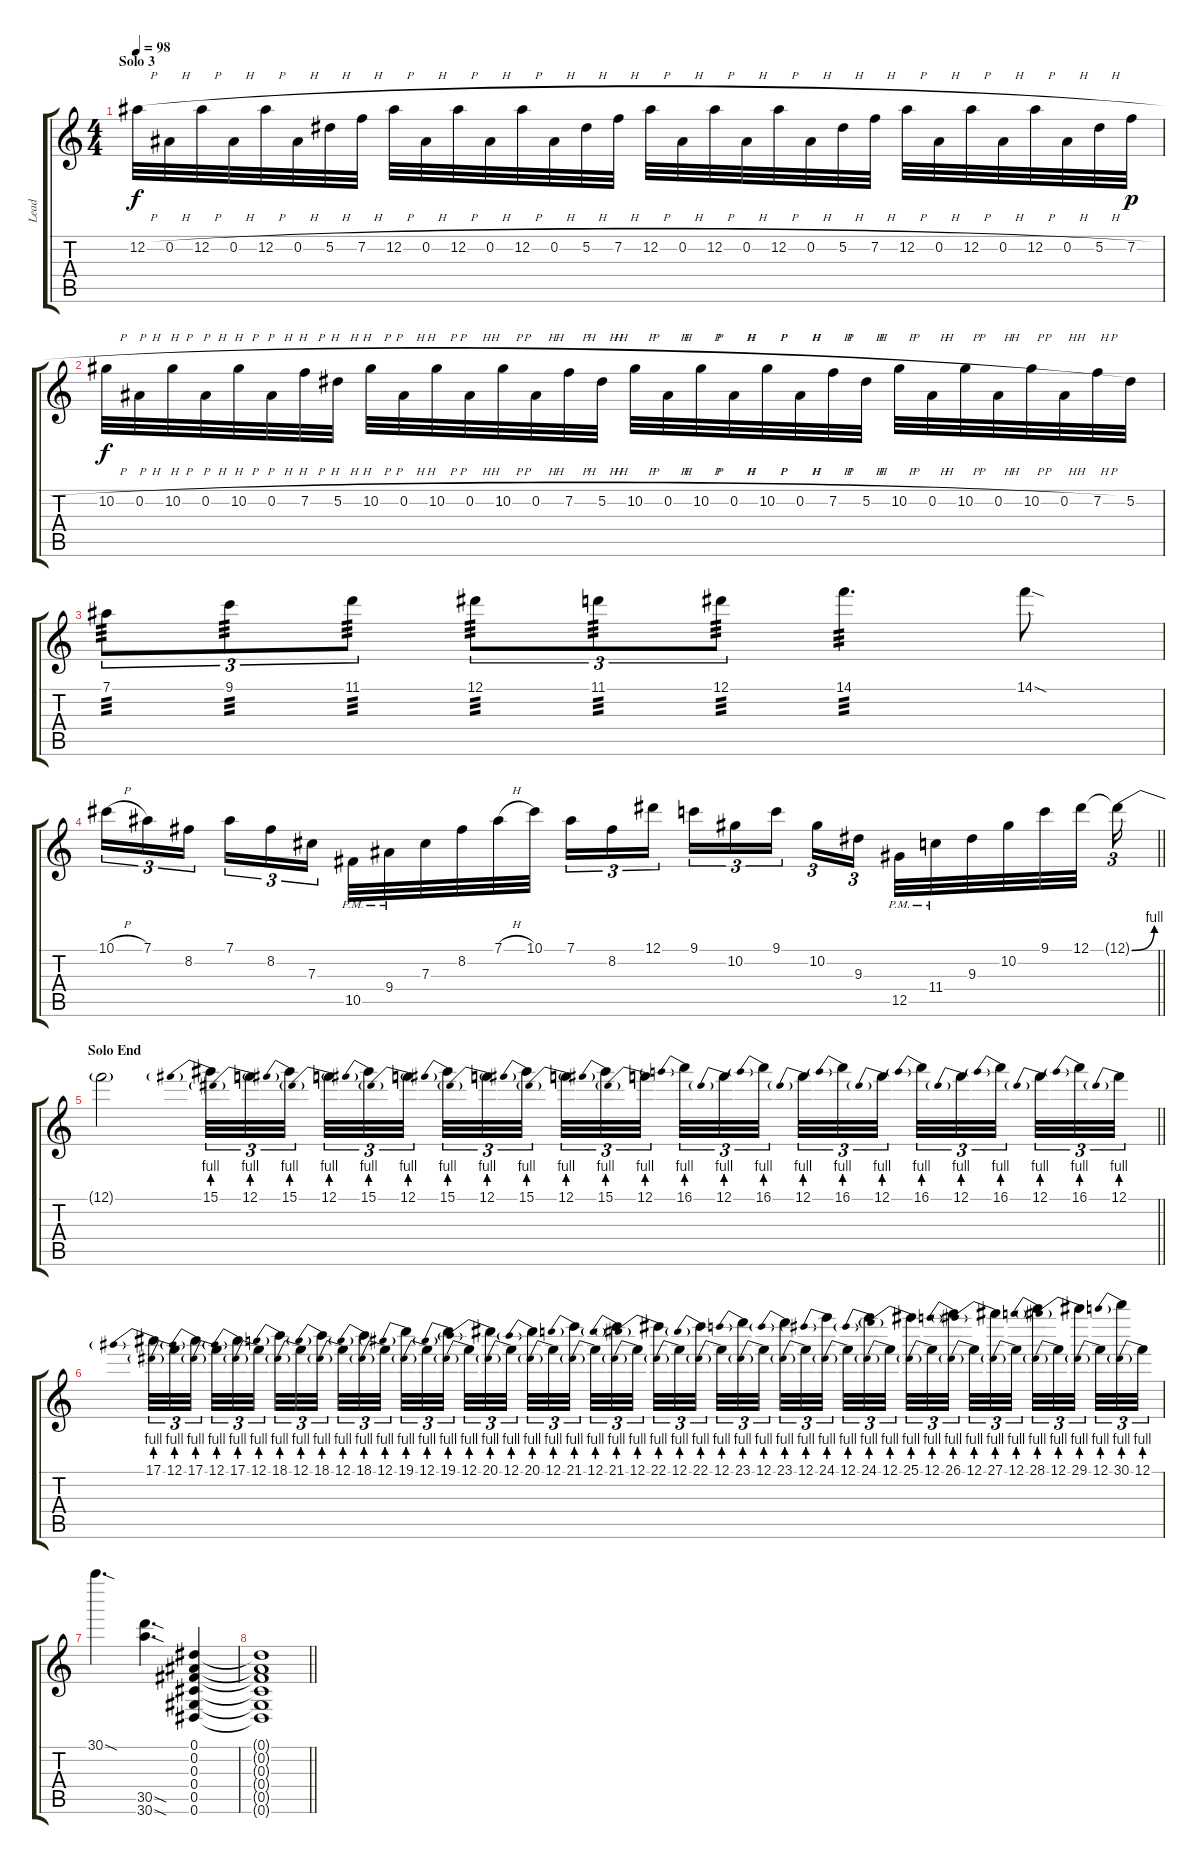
\track ("Lead" "Lead") {instrument distortionguitar}
\staff {score tabs}
\tuning (Eb4 Bb3 Gb3 Db3 Ab2 Eb2) {hide}
\ts (4 4)
\section ("" "Solo 3")
\tempo 98
\clef g2
\ks c
12.2{h}.32{dy f} 0.2{h}.32 12.2{h}.32 0.2{h}.32 12.2{h}.32 0.2{h}.32 5.2{h}.32 7.2{h}.32 12.2{h}.32 0.2{h}.32 12.2{h}.32 0.2{h}.32 12.2{h}.32 0.2{h}.32 5.2{h}.32 7.2{h}.32 12.2{h}.32 0.2{h}.32 12.2{h}.32 0.2{h}.32 12.2{h}.32 0.2{h}.32 5.2{h}.32 7.2{h}.32 12.2{h}.32 0.2{h}.32 12.2{h}.32 0.2{h}.32 12.2{h}.32 0.2{h}.32 5.2{h}.32 7.2{h}.32{dy p} |
10.2{h}.32{dy f} 0.2{h}.32 10.2{h}.32 0.2{h}.32 10.2{h}.32 0.2{h}.32 7.2{h}.32 5.2{h}.32 10.2{h}.32 0.2{h}.32 10.2{h}.32 0.2{h}.32 10.2{h}.32 0.2{h}.32 7.2{h}.32 5.2{h}.32 10.2{h}.32 0.2{h}.32 10.2{h}.32 0.2{h}.32 10.2{h}.32 0.2{h}.32 7.2{h}.32 5.2{h}.32 10.2{h}.32 0.2{h}.32 10.2{h}.32 0.2{h}.32 10.2{h}.32 0.2{h}.32 7.2{h}.32 5.2.32 |
7.1.8{tu (3 2) tp 3} 9.1.8{tu (3 2) tp 3} 11.1.8{tu (3 2) tp 3} 12.1.8{tu (3 2) tp 3} 11.1.8{tu (3 2) tp 3} 12.1.8{tu (3 2) tp 3} 14.1.4{d tp 3} 14.1{sod}.8 |
\barLineRight lightlight
10.1{h}.16{tu (3 2)} 7.1.16{tu (3 2)} 8.2.16{tu (3 2) beam splitsecondary} 7.1.16{tu (3 2)} 8.2.16{tu (3 2)} 7.3.16{tu (3 2)} 10.5{pm}.32 9.4{pm}.32 7.3.32 8.2.32 7.1{h}.32 10.1.32{beam splitsecondary} 7.1.16{tu (3 2)} 8.2.16{tu (3 2)} 12.1.16{tu (3 2) beam splitsecondary} 9.1.16{tu (3 2)} 10.2.16{tu (3 2)} 9.1.16{tu (3 2) beam splitsecondary} 10.2.16{tu (3 2)} 9.3.16{tu (3 2)} 12.5{pm}.32 11.4{pm}.32 9.3.32 10.2.32 9.1.32 12.1.32{beam splitsecondary} 12.1{be (bend 0 0 60 4) t}.16{tu (3 2)} |
\section ("" "Solo End")
\barLineRight lightlight
12.1{t}.2 15.1{be (prebend 0 4 60 4)}.32{tu (3 2)} 12.1{be (prebend 0 4 60 4)}.32{tu (3 2)} 15.1{be (prebend 0 4 60 4)}.32{tu (3 2) beam splitsecondary} 12.1{be (prebend 0 4 60 4)}.32{tu (3 2)} 15.1{be (prebend 0 4 60 4)}.32{tu (3 2)} 12.1{be (prebend 0 4 60 4)}.32{tu (3 2) beam splitsecondary} 15.1{be (prebend 0 4 60 4)}.32{tu (3 2)} 12.1{be (prebend 0 4 60 4)}.32{tu (3 2)} 15.1{be (prebend 0 4 60 4)}.32{tu (3 2) beam splitsecondary} 12.1{be (prebend 0 4 60 4)}.32{tu (3 2)} 15.1{be (prebend 0 4 60 4)}.32{tu (3 2)} 12.1{be (prebend 0 4 60 4)}.32{tu (3 2)} 16.1{be (prebend 0 4 60 4)}.32{tu (3 2)} 12.1{be (prebend 0 4 60 4)}.32{tu (3 2)} 16.1{be (prebend 0 4 60 4)}.32{tu (3 2) beam splitsecondary} 12.1{be (prebend 0 4 60 4)}.32{tu (3 2)} 16.1{be (prebend 0 4 60 4)}.32{tu (3 2)} 12.1{be (prebend 0 4 60 4)}.32{tu (3 2) beam splitsecondary} 16.1{be (prebend 0 4 60 4)}.32{tu (3 2)} 12.1{be (prebend 0 4 60 4)}.32{tu (3 2)} 16.1{be (prebend 0 4 60 4)}.32{tu (3 2) beam splitsecondary} 12.1{be (prebend 0 4 60 4)}.32{tu (3 2)} 16.1{be (prebend 0 4 60 4)}.32{tu (3 2)} 12.1{be (prebend 0 4 60 4)}.32{tu (3 2)} |
17.1{be (prebend 0 4 60 4)}.32{tu (3 2)} 12.1{be (prebend 0 4 60 4)}.32{tu (3 2)} 17.1{be (prebend 0 4 60 4)}.32{tu (3 2) beam splitsecondary} 12.1{be (prebend 0 4 60 4)}.32{tu (3 2)} 17.1{be (prebend 0 4 60 4)}.32{tu (3 2)} 12.1{be (prebend 0 4 60 4)}.32{tu (3 2) beam splitsecondary} 18.1{be (prebend 0 4 60 4)}.32{tu (3 2)} 12.1{be (prebend 0 4 60 4)}.32{tu (3 2)} 18.1{be (prebend 0 4 60 4)}.32{tu (3 2) beam splitsecondary} 12.1{be (prebend 0 4 60 4)}.32{tu (3 2)} 18.1{be (prebend 0 4 60 4)}.32{tu (3 2)} 12.1{be (prebend 0 4 60 4)}.32{tu (3 2)} 19.1{be (prebend 0 4 60 4)}.32{tu (3 2)} 12.1{be (prebend 0 4 60 4)}.32{tu (3 2)} 19.1{be (prebend 0 4 60 4)}.32{tu (3 2) beam splitsecondary} 12.1{be (prebend 0 4 60 4)}.32{tu (3 2)} 20.1{be (prebend 0 4 60 4)}.32{tu (3 2)} 12.1{be (prebend 0 4 60 4)}.32{tu (3 2) beam splitsecondary} 20.1{be (prebend 0 4 60 4)}.32{tu (3 2)} 12.1{be (prebend 0 4 60 4)}.32{tu (3 2)} 21.1{be (prebend 0 4 60 4)}.32{tu (3 2) beam splitsecondary} 12.1{be (prebend 0 4 60 4)}.32{tu (3 2)} 21.1{be (prebend 0 4 60 4)}.32{tu (3 2)} 12.1{be (prebend 0 4 60 4)}.32{tu (3 2)} 22.1{be (prebend 0 4 60 4)}.32{tu (3 2)} 12.1{be (prebend 0 4 60 4)}.32{tu (3 2)} 22.1{be (prebend 0 4 60 4)}.32{tu (3 2) beam splitsecondary} 12.1{be (prebend 0 4 60 4)}.32{tu (3 2)} 23.1{be (prebend 0 4 60 4)}.32{tu (3 2)} 12.1{be (prebend 0 4 60 4)}.32{tu (3 2) beam splitsecondary} 23.1{be (prebend 0 4 60 4)}.32{tu (3 2)} 12.1{be (prebend 0 4 60 4)}.32{tu (3 2)} 24.1{be (prebend 0 4 60 4)}.32{tu (3 2) beam splitsecondary} 12.1{be (prebend 0 4 60 4)}.32{tu (3 2)} 24.1{be (prebend 0 4 60 4)}.32{tu (3 2)} 12.1{be (prebend 0 4 60 4)}.32{tu (3 2)} 25.1{be (prebend 0 4 60 4)}.32{tu (3 2)} 12.1{be (prebend 0 4 60 4)}.32{tu (3 2)} 26.1{be (prebend 0 4 60 4)}.32{tu (3 2) beam splitsecondary} 12.1{be (prebend 0 4 60 4)}.32{tu (3 2)} 27.1{be (prebend 0 4 60 4)}.32{tu (3 2)} 12.1{be (prebend 0 4 60 4)}.32{tu (3 2) beam splitsecondary} 28.1{be (prebend 0 4 60 4)}.32{tu (3 2)} 12.1{be (prebend 0 4 60 4)}.32{tu (3 2)} 29.1{be (prebend 0 4 60 4)}.32{tu (3 2) beam splitsecondary} 12.1{be (prebend 0 4 60 4)}.32{tu (3 2)} 30.1{be (prebend 0 4 60 4)}.32{tu (3 2)} 12.1{be (prebend 0 4 60 4)}.32{tu (3 2)} |
30.1{sod}.4{d} (30.5{sod} 30.6{sod}).4{d} (0.1 0.2 0.3 0.4 0.5 0.6).4 |
\barLineRight lightlight
(0.1{t} 0.2{t} 0.3{t} 0.4{t} 0.5{t} 0.6{t}).1
